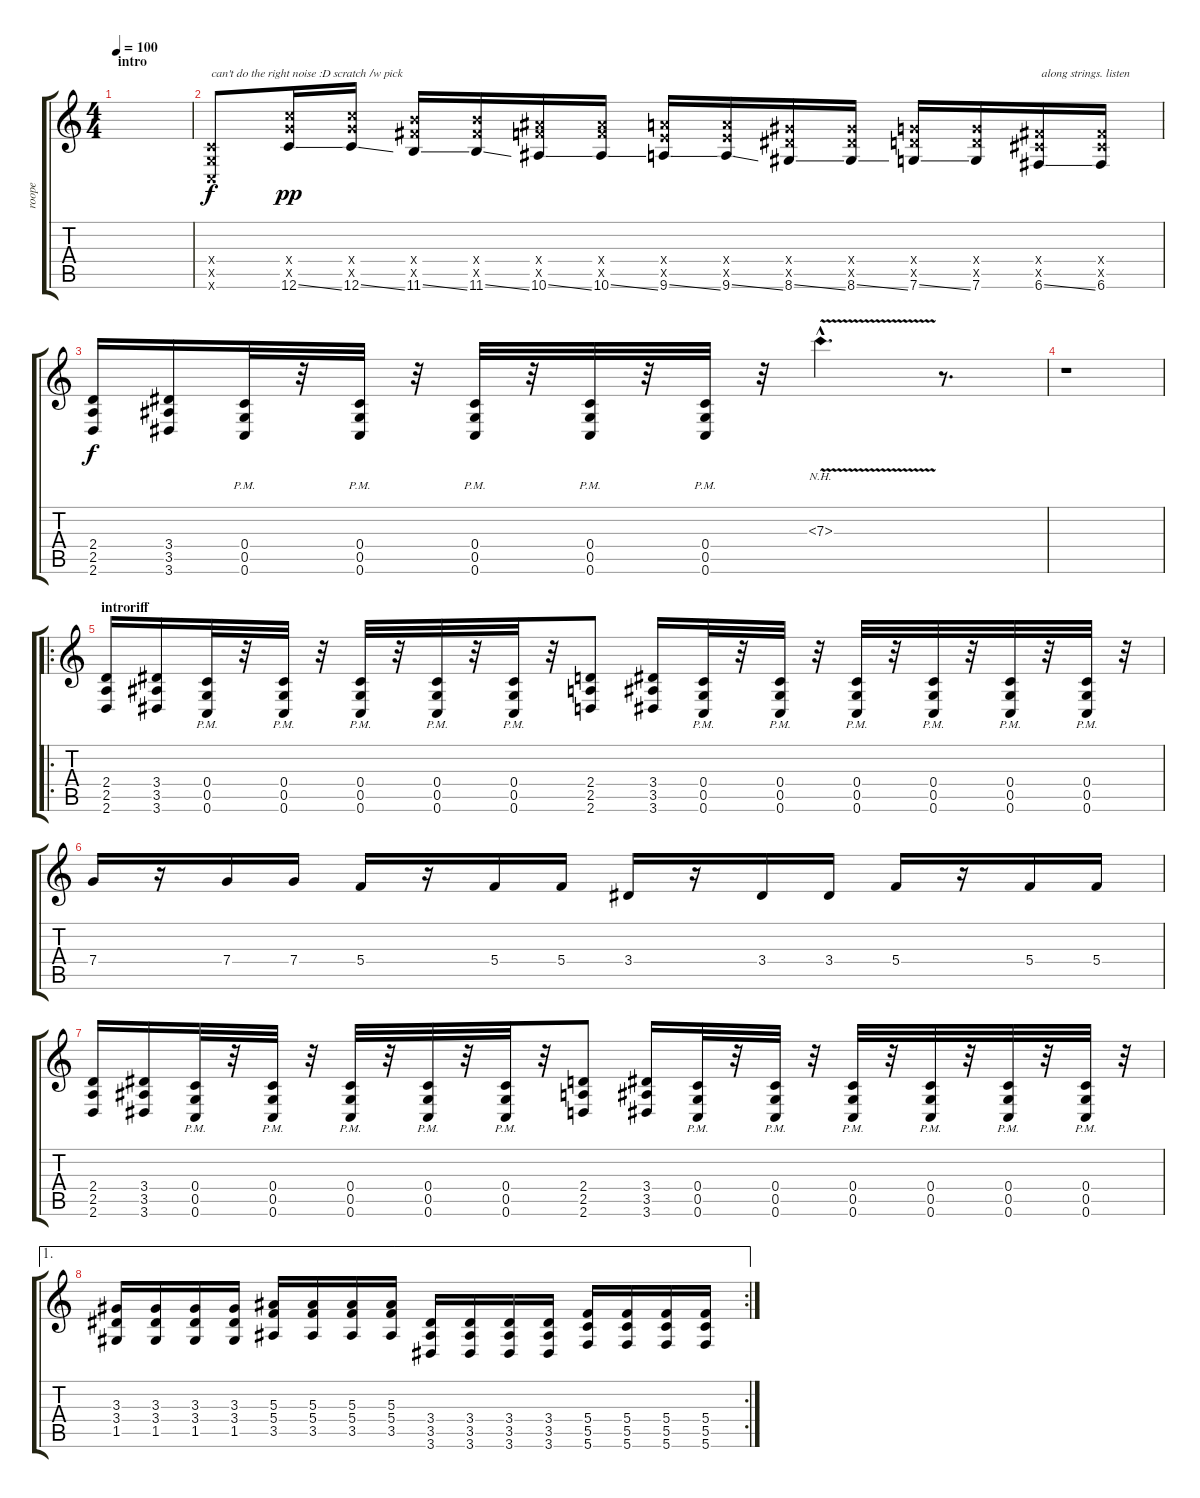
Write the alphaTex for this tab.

\track ("roope" "roope") {instrument distortionguitar}
\staff {score tabs}
\tuning (D4 A3 F3 C3 G2 C2) {hide}
\ts (4 4)
\section ("" "intro")
\tempo 100
\clef g2
\ks c
|
(0.4{x} 0.5{x} 0.6{x}).8{txt "can't do the right noise :D scratch /w pick"} (12.4{x} 12.5{x} 12.6{ss}).16{dy pp} (12.4{x} 12.5{x} 12.6{ss}).16 (11.4{x} 11.5{x} 11.6{ss}).16 (11.4{x} 11.5{x} 11.6{ss}).16 (10.4{x} 10.5{x} 10.6{ss}).16 (10.4{x} 10.5{x} 10.6{ss}).16 (9.4{x} 9.5{x} 9.6{ss}).16 (9.4{x} 9.5{x} 9.6{ss}).16 (8.4{x} 8.5{x} 8.6{ss}).16 (8.4{x} 8.5{x} 8.6{ss}).16 (7.4{x} 7.5{x} 7.6{ss}).16 (7.4{x} 7.5{x} 7.6).16 (6.4{x} 6.5{x} 6.6{ss}).16{txt " along strings. listen"} (6.4{x} 6.5{x} 6.6).16 |
(2.4 2.5 2.6).16{dy f} (3.4 3.5 3.6).16 (0.4{pm} 0.5{pm} 0.6{pm}).32 r.32 (0.4{pm} 0.5{pm} 0.6{pm}).32 r.32 (0.4{pm} 0.5{pm} 0.6{pm}).32 r.32 (0.4{pm} 0.5{pm} 0.6{pm}).32 r.32 (0.4{pm} 0.5{pm} 0.6{pm}).32 r.32 7.3{nh v hac}.4{d} r.8{d} |
r.1 |
\ro
\section ("" "introriff")
(2.4 2.5 2.6).16 (3.4 3.5 3.6).16 (0.4{pm} 0.5 0.6).32 r.32 (0.4{pm} 0.5 0.6).32 r.32 (0.4{pm} 0.5 0.6).32 r.32 (0.4{pm} 0.5 0.6).32 r.32 (0.4{pm} 0.5 0.6).32 r.32 (2.4 2.5 2.6).8 (3.4 3.5 3.6).16 (0.4{pm} 0.5 0.6).32 r.32 (0.4{pm} 0.5 0.6).32 r.32 (0.4{pm} 0.5 0.6).32 r.32 (0.4{pm} 0.5 0.6).32 r.32 (0.4{pm} 0.5 0.6).32 r.32 (0.4{pm} 0.5 0.6).32 r.32 |
7.4.16 r.16 7.4.16 7.4.16 5.4.16 r.16 5.4.16 5.4.16 3.4.16 r.16 3.4.16 3.4.16 5.4.16 r.16 5.4.16 5.4.16 |
(2.4 2.5 2.6).16 (3.4 3.5 3.6).16 (0.4{pm} 0.5 0.6).32 r.32 (0.4{pm} 0.5 0.6).32 r.32 (0.4{pm} 0.5 0.6).32 r.32 (0.4{pm} 0.5 0.6).32 r.32 (0.4{pm} 0.5 0.6).32 r.32 (2.4 2.5 2.6).8 (3.4 3.5 3.6).16 (0.4{pm} 0.5 0.6).32 r.32 (0.4{pm} 0.5 0.6).32 r.32 (0.4{pm} 0.5 0.6).32 r.32 (0.4{pm} 0.5 0.6).32 r.32 (0.4{pm} 0.5 0.6).32 r.32 (0.4{pm} 0.5 0.6).32 r.32 |
\ae 1
\rc 2
(3.3 3.4 1.5).16 (3.3 3.4 1.5).16 (3.3 3.4 1.5).16 (3.3 3.4 1.5).16 (5.3 5.4 3.5).16 (5.3 5.4 3.5).16 (5.3 5.4 3.5).16 (5.3 5.4 3.5).16 (3.4 3.5 3.6).16 (3.4 3.5 3.6).16 (3.4 3.5 3.6).16 (3.4 3.5 3.6).16 (5.4 5.5 5.6).16 (5.4 5.5 5.6).16 (5.4 5.5 5.6).16 (5.4 5.5 5.6).16
